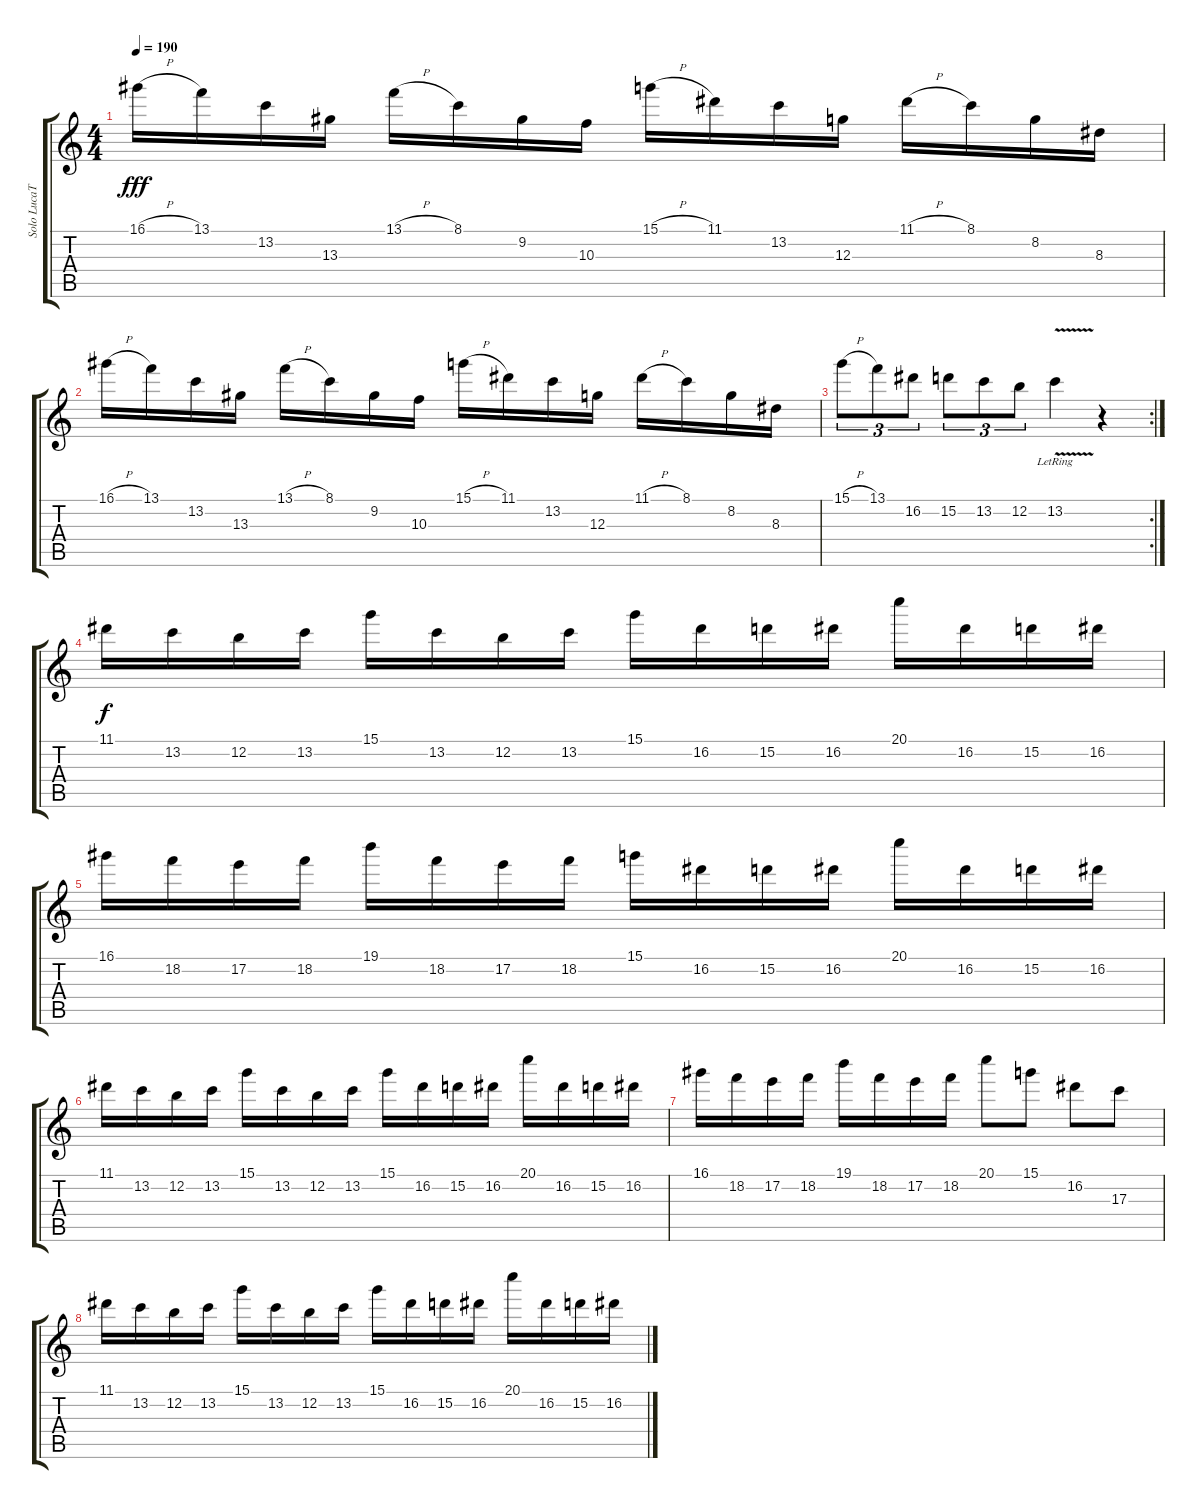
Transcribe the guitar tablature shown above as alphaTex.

\track ("Solo LucaTurili" "Solo LucaT") {instrument distortionguitar}
\staff {score tabs}
\tuning (E4 B3 G3 D3 A2 E2) {hide}
\ts (4 4)
\tempo 190
\clef g2
\ks c
16.1{h}.16{dy fff} 13.1.16 13.2.16 13.3.16 13.1{h}.16 8.1.16 9.2.16 10.3.16 15.1{h}.16 11.1.16 13.2.16 12.3.16 11.1{h}.16 8.1.16 8.2.16 8.3.16 |
16.1{h}.16 13.1.16 13.2.16 13.3.16 13.1{h}.16 8.1.16 9.2.16 10.3.16 15.1{h}.16 11.1.16 13.2.16 12.3.16 11.1{h}.16 8.1.16 8.2.16 8.3.16 |
\rc 2
15.1{h}.8{tu (3 2)} 13.1.8{tu (3 2)} 16.2.8{tu (3 2)} 15.2.8{tu (3 2)} 13.2.8{tu (3 2)} 12.2.8{tu (3 2)} 13.2{v lr}.4 r.4 |
11.1.16{dy f} 13.2.16 12.2.16 13.2.16 15.1.16 13.2.16 12.2.16 13.2.16 15.1.16 16.2.16 15.2.16 16.2.16 20.1.16 16.2.16 15.2.16 16.2.16 |
16.1.16 18.2.16 17.2.16 18.2.16 19.1.16 18.2.16 17.2.16 18.2.16 15.1.16 16.2.16 15.2.16 16.2.16 20.1.16 16.2.16 15.2.16 16.2.16 |
11.1.16 13.2.16 12.2.16 13.2.16 15.1.16 13.2.16 12.2.16 13.2.16 15.1.16 16.2.16 15.2.16 16.2.16 20.1.16 16.2.16 15.2.16 16.2.16 |
16.1.16 18.2.16 17.2.16 18.2.16 19.1.16 18.2.16 17.2.16 18.2.16 20.1.8 15.1.8 16.2.8 17.3.8 |
11.1.16 13.2.16 12.2.16 13.2.16 15.1.16 13.2.16 12.2.16 13.2.16 15.1.16 16.2.16 15.2.16 16.2.16 20.1.16 16.2.16 15.2.16 16.2.16
